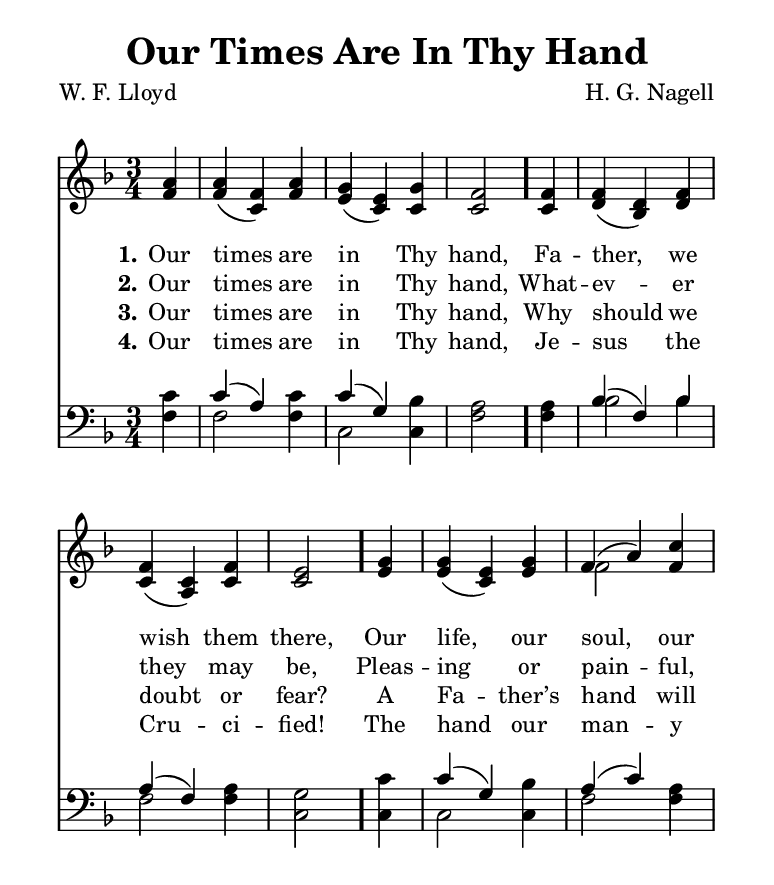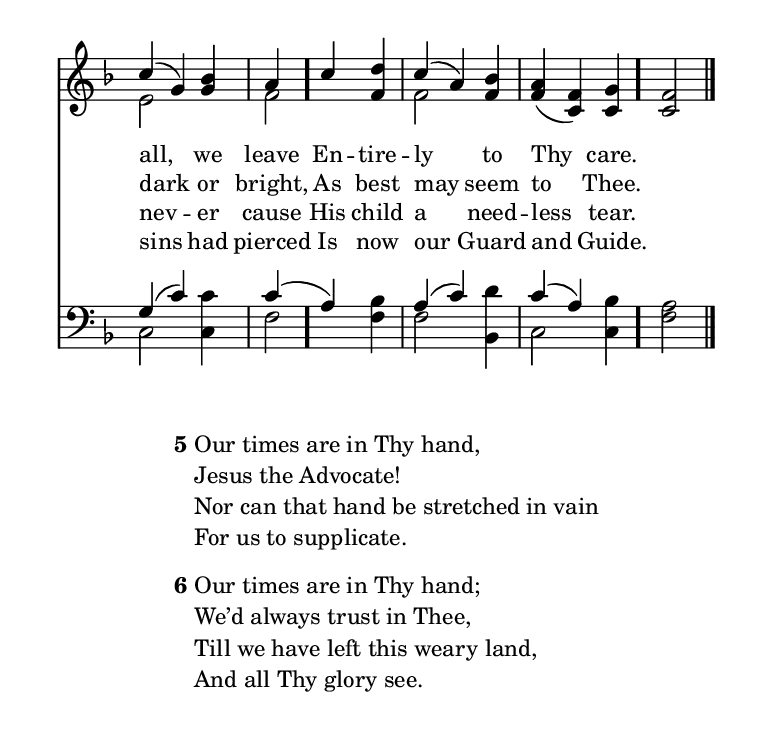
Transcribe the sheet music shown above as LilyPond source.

\include "common/global.ily"
\paper {
  \include "common/paper.ily"
  ragged-bottom = ##t
}

\header{
  hymnnumber = "257"
  title = "Our Times Are In Thy Hand"
  tunename = ""
  meter = "" % S. M. ?
  poet = "W. F. Lloyd"
  composer = "H. G. Nagell"
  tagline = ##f
}

global = {
  \include "common/overrides.ily"
  \override Staff.TimeSignature.style = #'numbered
  \time 3/4
  \override Score.MetronomeMark.transparent = ##t % hide all fermata changes too
  \tempo 4=80
  \key f \major
  \partial 4
  \autoBeamOff
}

notesSoprano = {
\global
\relative c'' {

  a4 | a( f) a | g( e) g | f2
  f4 | f( d) f | f( c) f | e2 \eogbreak
  g4 | g( e) g | f( a) c | c( g) bes | a c
  d4 | c( a) bes | a( f) g | f2 \eogbreak

  \bar "|."

}
}

notesAlto = {
\global
\relative e' {

  f4 | f( c) f | e( c) c | c2
  c4 | d( bes) d | c( a) c | c2
  e4 | e( c) e | f2 f4 | e2 g4 | f2
  f4 | f2 f4 | f( c) c | c2

}
}

notesTenor = {
\global
\relative a {

  c4 | c( a) c | c( g) bes | a2
  a4 | bes( f) bes | a( f) a | g2
  c4 | c( g) bes | a( c) a | g( c) c | c( a)
  bes4 | a( c) d | c( a) bes | a2

}
}

notesBass = {
\global
\relative f {

  f4 | f2 f4 | c2 c4 | f2
  f4 | bes2 bes4 | f2 f4 | c2
  c4 | c2 c4 | f2 f4 | c2 c4 | f2
  f4 | f2 bes,4 | c2 c4 | f2

}
}

wordsA = \lyricmode {
\set stanza = "1."

Our times are in Thy hand, \bar "."
Fa -- ther, we wish them there, \bar "."
Our life, our soul, our all, we leave \bar "."
En -- tire -- ly to Thy care. \bar "."

}

wordsB = \lyricmode {
\set stanza = "2."

Our times are in Thy hand,
What -- ev -- er they may be,
Pleas -- ing or pain -- ful, dark or bright,
As best may seem to Thee.

}

wordsC = \lyricmode {
\set stanza = "3."

Our times are in Thy hand,
Why should we doubt or fear?
A Fa -- ther’s hand will nev -- er cause
His child a need -- less tear.

}

wordsD = \lyricmode {
\set stanza = "4."

Our times are in Thy hand,
Je -- sus the Cru -- ci -- fied!
The hand our man -- y sins had pierced
Is now our Guard and Guide.

}

wordsE = \markuplist {

\line { Our times are in Thy hand, }
\line { Jesus the Advocate! }
\line { Nor can that hand be stretched in vain }
\line { For us to supplicate. }

}

wordsF = \markuplist {

\line { Our times are in Thy hand; }
\line { We’d always trust in Thee, }
\line { Till we have left this weary land, }
\line { And all Thy glory see. }

}

\score {
  \context ChoirStaff <<
    \context Staff = upper <<
      \set Staff.autoBeaming = ##f
      \set ChoirStaff.systemStartDelimiter = #'SystemStartBar
      \set ChoirStaff.printPartCombineTexts = ##f
      \partcombine #'(2 . 9) \notesSoprano \notesAlto
      \context NullVoice = sopranos { \voiceOne << \notesSoprano >> }
      \context NullVoice = altos { \voiceTwo << \notesAlto >> }
      \context Lyrics = one   \lyricsto sopranos \wordsA
      \context Lyrics = two   \lyricsto sopranos \wordsB
      \context Lyrics = three \lyricsto sopranos \wordsC
      \context Lyrics = four  \lyricsto sopranos \wordsD
    >>
    \context Staff = men <<
      \set Staff.autoBeaming = ##f
      \clef bass
      \set ChoirStaff.printPartCombineTexts = ##f
      \partcombine #'(2 . 9) \notesTenor \notesBass
      \context NullVoice = tenors { \voiceOne << \notesTenor >> }
      \context NullVoice = basses { \voiceTwo << \notesBass >> }
    >>
  >>
  \layout {
    \include "common/layout.ily"
  }
  \midi{
    \include "common/midi.ily"
  }
}

\noPageBreak

\markup { \fill-line { \column {
  \line{ \bold 5 \column { \wordsE } } \combine \null \vspace #0.4
  \line{ \bold 6 \column { \wordsF } } \combine \null \vspace #0.4
} } }

\version "2.19.49"  % necessary for upgrading to future LilyPond versions.

% vi:set et ts=2 sw=2 ai nocindent syntax=lilypond:
